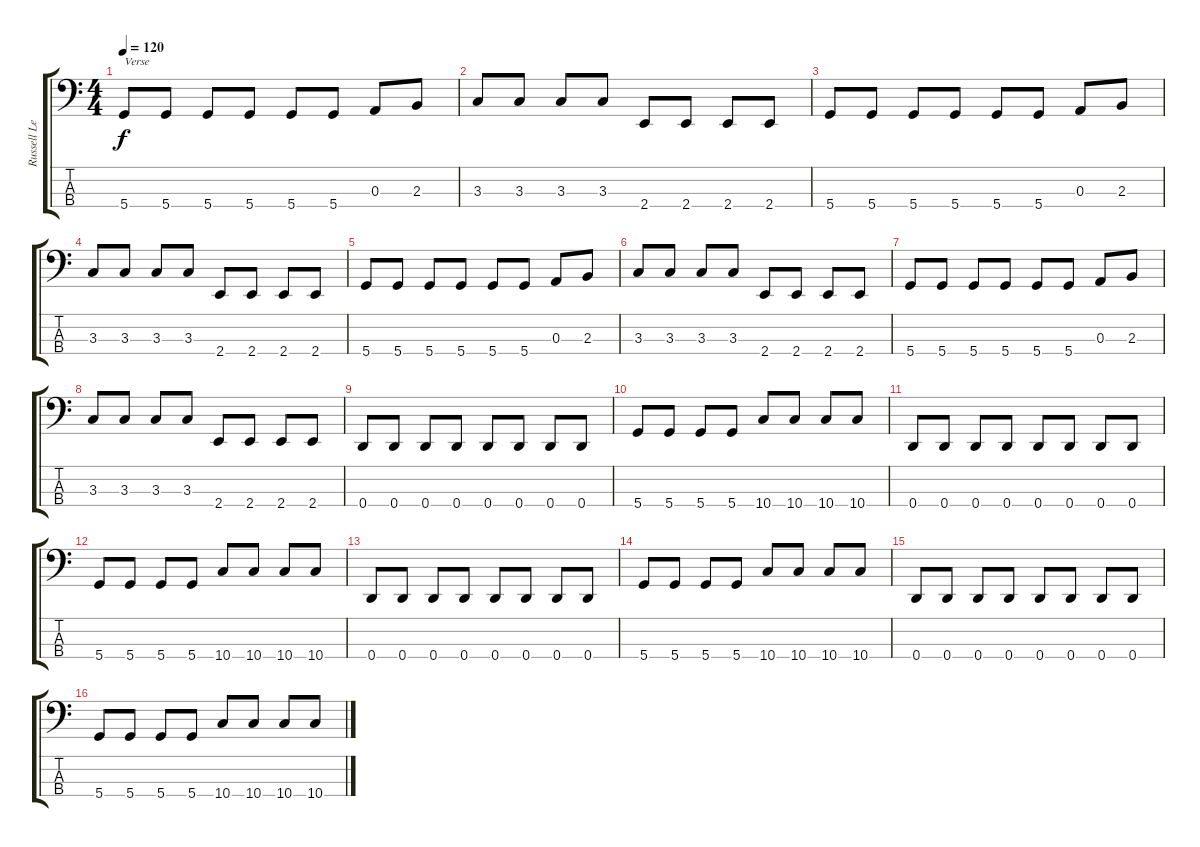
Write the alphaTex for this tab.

\track ("Russell Leetch" "Russell Le") {instrument electricbassfinger}
\staff {score tabs}
\tuning (G2 D2 A1 D1) {hide}
\ts (4 4)
\tempo 120
\clef f4
\ks c
5.4.8{txt "Verse" dy f} 5.4.8 5.4.8 5.4.8 5.4.8 5.4.8 0.3.8 2.3.8 |
3.3.8 3.3.8 3.3.8 3.3.8 2.4.8 2.4.8 2.4.8 2.4.8 |
5.4.8 5.4.8 5.4.8 5.4.8 5.4.8 5.4.8 0.3.8 2.3.8 |
3.3.8 3.3.8 3.3.8 3.3.8 2.4.8 2.4.8 2.4.8 2.4.8 |
5.4.8 5.4.8 5.4.8 5.4.8 5.4.8 5.4.8 0.3.8 2.3.8 |
3.3.8 3.3.8 3.3.8 3.3.8 2.4.8 2.4.8 2.4.8 2.4.8 |
5.4.8 5.4.8 5.4.8 5.4.8 5.4.8 5.4.8 0.3.8 2.3.8 |
3.3.8 3.3.8 3.3.8 3.3.8 2.4.8 2.4.8 2.4.8 2.4.8 |
0.4.8 0.4.8 0.4.8 0.4.8 0.4.8 0.4.8 0.4.8 0.4.8 |
5.4.8 5.4.8 5.4.8 5.4.8 10.4.8 10.4.8 10.4.8 10.4.8 |
0.4.8 0.4.8 0.4.8 0.4.8 0.4.8 0.4.8 0.4.8 0.4.8 |
5.4.8 5.4.8 5.4.8 5.4.8 10.4.8 10.4.8 10.4.8 10.4.8 |
0.4.8 0.4.8 0.4.8 0.4.8 0.4.8 0.4.8 0.4.8 0.4.8 |
5.4.8 5.4.8 5.4.8 5.4.8 10.4.8 10.4.8 10.4.8 10.4.8 |
0.4.8 0.4.8 0.4.8 0.4.8 0.4.8 0.4.8 0.4.8 0.4.8 |
5.4.8 5.4.8 5.4.8 5.4.8 10.4.8 10.4.8 10.4.8 10.4.8
